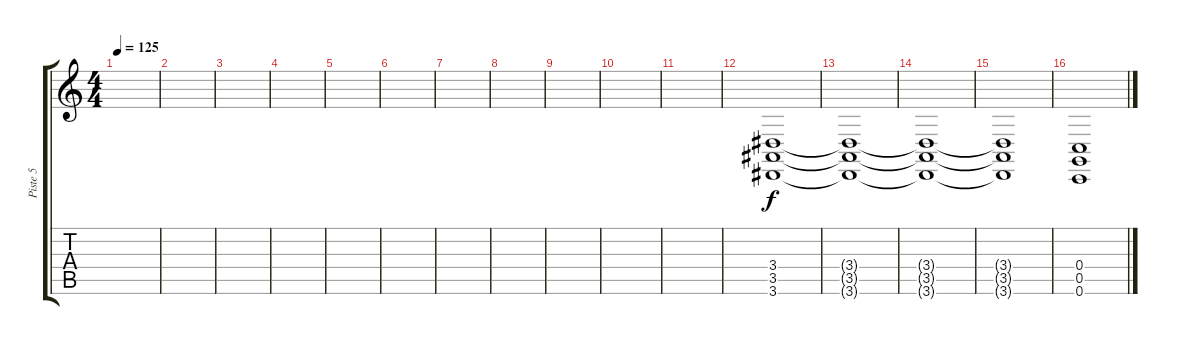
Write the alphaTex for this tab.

\track ("Piste 5" "Piste 5") {instrument lead3calliope}
\staff {score tabs}
\tuning (D4 A3 F3 C3 G2 C2) {hide}
\ts (4 4)
\tempo 125
\clef g2
\ks c
|
|
|
|
|
|
|
|
|
|
|
(3.4 3.5 3.6).1 |
(3.4{t} 3.5{t} 3.6{t}).1 |
(3.4{t} 3.5{t} 3.6{t}).1 |
(3.4{t} 3.5{t} 3.6{t}).1 |
(0.4 0.5 0.6).1
